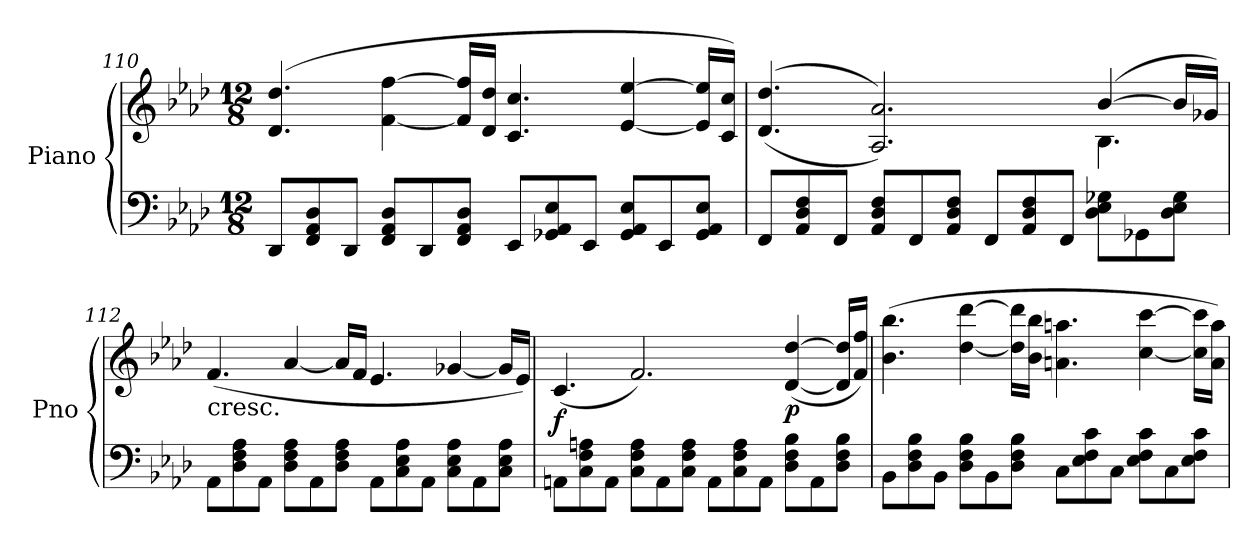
**kern	**kern	**dynam
*part1	*part1	*part1
*staff2	*staff1	*staff1/2
*I"Piano	*	*
*I'Pno	*	*
*clefF4	*clefG2	*
*k[b-e-a-d-]	*k[b-e-a-d-]	*
*A-:	*A-:	*
*M12/8	*M12/8	*
=110	=110	=110
8DD-/L	(4.d-/ 4.dd-/	.
8FF/ 8AA-/ 8D-/	.	.
8DD-/J	.	.
8FF/ 8AA-/ 8D-/L	[4f\ [4ff\	.
8DD-/	.	.
8FF/ 8AA-/ 8D-/J	16f/] 16ff/]LL	.
.	16d-/ 16dd-/JJ	.
8EE-/L	4.c/ 4.cc/	.
8GG-X/ 8AA-/ 8E-/	.	.
8EE-/J	.	.
8GG-/ 8AA-/ 8E-/L	[4e-/ [4ee-/	.
8EE-/	.	.
8GG-/ 8AA-/ 8E-/J	16e-/] 16ee-/]LL	.
.	16c/ 16cc/JJ)	.
!!LO:LB:g=z
=111	=111	=111
*	*^	*
8FF/L	((4.d-/ 4.dd-/	8ryy	.
*	*v	*v	*
8AA-/ 8D-/ 8F/	.	.
8FF/J	.	.
8AA-/ 8D-/ 8F/L	2.A-/ 2.a-/))	.
8FF/	.	.
8AA-/ 8D-/ 8F/J	.	.
8FF/L	.	.
8AA-/ 8D-/ 8F/	.	.
8FF/J	.	.
*	*^	*
8D-\ 8E-\ 8G-X\L	([4b-/	4.B-\	.
8GG-X\	.	.	.
8D-\ 8E-\ 8G-\J	16b-/LL]	.	.
.	16g-X/JJ)	.	.
*	*v	*v	*
=112	=112	=112
!	!LO:TX:b:t=cresc.	!
8AA-\L	(4.f/	.
8D-\ 8F\ 8A-\	.	.
8AA-\J	.	.
8D-\ 8F\ 8A-\L	[4a-/	.
8AA-\	.	.
8D-\ 8F\ 8A-\J	16a-/LL]	.
.	16f/JJ	.
8AA-\L	4.e-/	.
8C\ 8E-\ 8A-\	.	.
8AA-\J	.	.
8C\ 8E-\ 8A-\L	[4g-X/	.
8AA-\	.	.
8C\ 8E-\ 8A-\J	16g-/LL]	.
.	16e-/JJ)	.
=113	=113	=113
!	!	!LO:DY:b
8AAn\L	(4.c/	f
8C\ 8F\ 8An\	.	.
8AA\J	.	.
8C\ 8F\ 8A\L	2.f/)	.
8AA\	.	.
8C\ 8F\ 8A\J	.	.
8AA\L	.	.
8C\ 8F\ 8A\	.	.
8AA\J	.	.
!	!	!LO:DY:b
8D-\ 8F\ 8B-\L	([4d-/ [4dd-/	p
8AA\	.	.
8D-\ 8F\ 8B-\J	16d-/] 16dd-/]LL	.
.	16f/ 16ff/JJ)	.
!!LO:LB:g=z
=114	=114	=114
8BB-\L	(4.b-\ 4.bb-\	.
8D-\ 8F\ 8B-\	.	.
8BB-\J	.	.
8D-\ 8F\ 8B-\L	[4dd-\ [4ddd-\	.
8BB-\	.	.
8D-\ 8F\ 8B-\J	16dd-\] 16ddd-\]LL	.
.	16b-\ 16bb-\JJ	.
8C\L	4.an\ 4.aan\	.
8E-\ 8F\ 8c\	.	.
8C\J	.	.
8E-\ 8F\ 8c\L	[4cc\ [4ccc\	.
8C\	.	.
8E-\ 8F\ 8c\J	16cc\] 16ccc\]LL	.
.	16a\ 16aa\JJ)	.
=	=	=
*-	*-	*-
